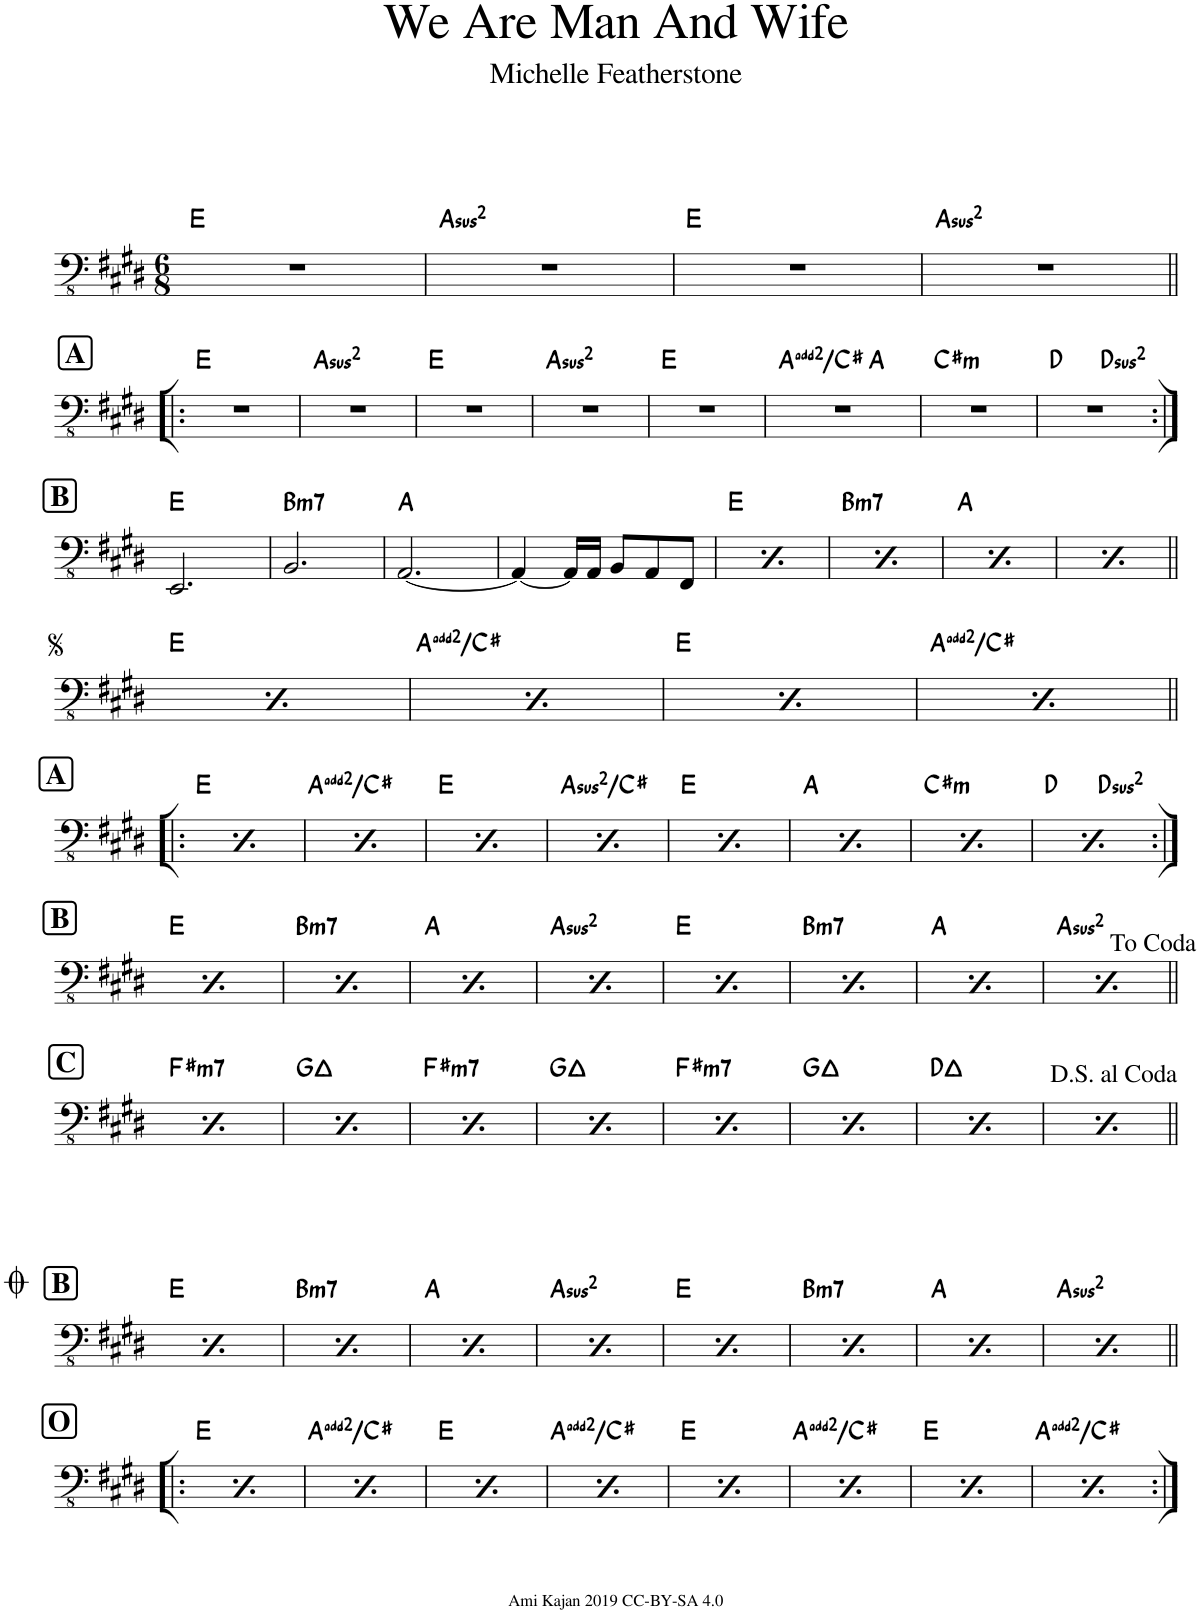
**kern	**harte
*part1	*part1
*staff1	*
*I"Acoustic Bass	*
*I'Bass	*
*clefFv4	*
*k[f#c#g#d#]	*
*M6/8	*
=1	=1
2.r	E:maj
=2	=2
!	!LO:H:kt=2
2.r	A:(1,2,5)
=3	=3
2.r	E:maj
=4	=4
!	!LO:H:kt=2
2.r	A:(1,2,5)
!!LO:LB:g=z
!!LO:REH:place=s1:a:B:cj:fs=14:t=A
=5!|:	=5!|:
2.r	E:maj
=6	=6
!	!LO:H:kt=2
2.r	A:(1,2,5)
=7	=7
2.r	E:maj
=8	=8
!	!LO:H:kt=2
2.r	A:(1,2,5)
=9	=9
2.r	E:maj
=10	=10
*^	*
2.r	4.ryy	A:maj(2)/3
.	4.ryy	A:maj
=11	=11	=11
!	!	!LO:H:kt=m
*v	*v	*
2.r	C#:min
=12	=12
*^	*
2.r	4.ryy	D:maj
!	!	!LO:H:kt=2
.	4.ryy	D:(1,2,5)
*v	*v	*
!!LO:LB:g=z
!!LO:REH:place=s1:a:B:cj:fs=14:t=B
=13:|!	=13:|!
2.EEE/	E:maj
=14	=14
!	!LO:H:kt=m7
2.BBB/	B:min7
=15	=15
[2.AAA/	A:maj
=16	=16
4AAA/_	.
16AAA/LL]	.
16AAA/JJ	.
8BBB/L	.
8AAA/	.
8FFF#/J	.
=17	=17
4AAA/_	.
16AAA/LL]	.
16AAA/JJ	.
8BBB/L	.
8AAA/	.
8FFF#/J	.
=18	=18
4AAA/_	.
16AAA/LL]	.
16AAA/JJ	.
8BBB/L	.
8AAA/	.
8FFF#/J	.
=19	=19
4AAA/_	.
16AAA/LL]	.
16AAA/JJ	.
8BBB/L	.
8AAA/	.
8FFF#/J	.
=20	=20
4AAA/_	.
16AAA/LL]	.
16AAA/JJ	.
8BBB/L	.
8AAA/	.
8FFF#/J	.
!!LO:LB:g=z
=21||	=21||
4AAA/_	.
16AAA/LL]	.
16AAA/JJ	.
8BBB/L	.
8AAA/	.
8FFF#/J	.
=22	=22
4AAA/_	.
16AAA/LL]	.
16AAA/JJ	.
8BBB/L	.
8AAA/	.
8FFF#/J	.
=23	=23
4AAA/_	.
16AAA/LL]	.
16AAA/JJ	.
8BBB/L	.
8AAA/	.
8FFF#/J	.
=24	=24
4AAA/_	.
16AAA/LL]	.
16AAA/JJ	.
8BBB/L	.
8AAA/	.
8FFF#/J	.
!!LO:LB:g=z
=25!|:	=25!|:
4AAA/_	.
16AAA/LL]	.
16AAA/JJ	.
8BBB/L	.
8AAA/	.
8FFF#/J	.
=26	=26
4AAA/_	.
16AAA/LL]	.
16AAA/JJ	.
8BBB/L	.
8AAA/	.
8FFF#/J	.
=27	=27
4AAA/_	.
16AAA/LL]	.
16AAA/JJ	.
8BBB/L	.
8AAA/	.
8FFF#/J	.
=28	=28
4AAA/_	.
16AAA/LL]	.
16AAA/JJ	.
8BBB/L	.
8AAA/	.
8FFF#/J	.
=29	=29
4AAA/_	.
16AAA/LL]	.
16AAA/JJ	.
8BBB/L	.
8AAA/	.
8FFF#/J	.
=30	=30
4AAA/_	.
16AAA/LL]	.
16AAA/JJ	.
8BBB/L	.
8AAA/	.
8FFF#/J	.
=31	=31
4AAA/_	.
16AAA/LL]	.
16AAA/JJ	.
8BBB/L	.
8AAA/	.
8FFF#/J	.
=32	=32
4AAA/_	.
16AAA/LL]	.
16AAA/JJ	.
8BBB/L	.
8AAA/	.
8FFF#/J	.
!!LO:LB:g=z
=33:|!	=33:|!
4AAA/_	.
16AAA/LL]	.
16AAA/JJ	.
8BBB/L	.
8AAA/	.
8FFF#/J	.
=34	=34
4AAA/_	.
16AAA/LL]	.
16AAA/JJ	.
8BBB/L	.
8AAA/	.
8FFF#/J	.
=35	=35
4AAA/_	.
16AAA/LL]	.
16AAA/JJ	.
8BBB/L	.
8AAA/	.
8FFF#/J	.
=36	=36
4AAA/_	.
16AAA/LL]	.
16AAA/JJ	.
8BBB/L	.
8AAA/	.
8FFF#/J	.
=37	=37
4AAA/_	.
16AAA/LL]	.
16AAA/JJ	.
8BBB/L	.
8AAA/	.
8FFF#/J	.
=38	=38
4AAA/_	.
16AAA/LL]	.
16AAA/JJ	.
8BBB/L	.
8AAA/	.
8FFF#/J	.
=39	=39
4AAA/_	.
16AAA/LL]	.
16AAA/JJ	.
8BBB/L	.
8AAA/	.
8FFF#/J	.
=40	=40
4AAA/_	.
16AAA/LL]	.
16AAA/JJ	.
8BBB/L	.
8AAA/	.
8FFF#/J	.
!!LO:LB:g=z
=41||	=41||
4AAA/_	.
16AAA/LL]	.
16AAA/JJ	.
8BBB/L	.
8AAA/	.
8FFF#/J	.
=42	=42
4AAA/_	.
16AAA/LL]	.
16AAA/JJ	.
8BBB/L	.
8AAA/	.
8FFF#/J	.
=43	=43
4AAA/_	.
16AAA/LL]	.
16AAA/JJ	.
8BBB/L	.
8AAA/	.
8FFF#/J	.
=44	=44
4AAA/_	.
16AAA/LL]	.
16AAA/JJ	.
8BBB/L	.
8AAA/	.
8FFF#/J	.
=45	=45
4AAA/_	.
16AAA/LL]	.
16AAA/JJ	.
8BBB/L	.
8AAA/	.
8FFF#/J	.
=46	=46
4AAA/_	.
16AAA/LL]	.
16AAA/JJ	.
8BBB/L	.
8AAA/	.
8FFF#/J	.
=47	=47
4AAA/_	.
16AAA/LL]	.
16AAA/JJ	.
8BBB/L	.
8AAA/	.
8FFF#/J	.
=48	=48
4AAA/_	.
16AAA/LL]	.
16AAA/JJ	.
8BBB/L	.
8AAA/	.
8FFF#/J	.
!!LO:LB:g=z
=49||	=49||
4AAA/_	.
16AAA/LL]	.
16AAA/JJ	.
8BBB/L	.
8AAA/	.
8FFF#/J	.
=50	=50
4AAA/_	.
16AAA/LL]	.
16AAA/JJ	.
8BBB/L	.
8AAA/	.
8FFF#/J	.
=51	=51
4AAA/_	.
16AAA/LL]	.
16AAA/JJ	.
8BBB/L	.
8AAA/	.
8FFF#/J	.
=52	=52
4AAA/_	.
16AAA/LL]	.
16AAA/JJ	.
8BBB/L	.
8AAA/	.
8FFF#/J	.
=53	=53
4AAA/_	.
16AAA/LL]	.
16AAA/JJ	.
8BBB/L	.
8AAA/	.
8FFF#/J	.
=54	=54
4AAA/_	.
16AAA/LL]	.
16AAA/JJ	.
8BBB/L	.
8AAA/	.
8FFF#/J	.
=55	=55
4AAA/_	.
16AAA/LL]	.
16AAA/JJ	.
8BBB/L	.
8AAA/	.
8FFF#/J	.
=56	=56
4AAA/_	.
16AAA/LL]	.
16AAA/JJ	.
8BBB/L	.
8AAA/	.
8FFF#/J	.
!!LO:LB:g=z
=57!|:	=57!|:
4AAA/_	.
16AAA/LL]	.
16AAA/JJ	.
8BBB/L	.
8AAA/	.
8FFF#/J	.
=58	=58
4AAA/_	.
16AAA/LL]	.
16AAA/JJ	.
8BBB/L	.
8AAA/	.
8FFF#/J	.
=59	=59
4AAA/_	.
16AAA/LL]	.
16AAA/JJ	.
8BBB/L	.
8AAA/	.
8FFF#/J	.
=60	=60
4AAA/_	.
16AAA/LL]	.
16AAA/JJ	.
8BBB/L	.
8AAA/	.
8FFF#/J	.
=61	=61
4AAA/_	.
16AAA/LL]	.
16AAA/JJ	.
8BBB/L	.
8AAA/	.
8FFF#/J	.
=62	=62
4AAA/_	.
16AAA/LL]	.
16AAA/JJ	.
8BBB/L	.
8AAA/	.
8FFF#/J	.
=63	=63
4AAA/_	.
16AAA/LL]	.
16AAA/JJ	.
8BBB/L	.
8AAA/	.
8FFF#/J	.
=64	=64
4AAA/_	.
16AAA/LL]	.
16AAA/JJ	.
8BBB/L	.
8AAA/	.
8FFF#/J	.
=:|!	=:|!
*-	*-
